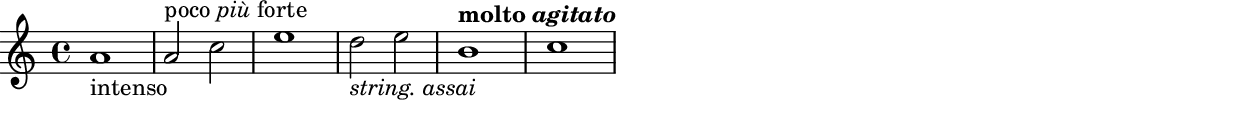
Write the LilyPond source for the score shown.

%% Generated by lilypond-book.py
%% Options: [fragment,indent=0\mm,quote,ragged-right,relative=2]
\include "lilypond-book-preamble.ly"


% ****************************************************************
% Start cut-&-pastable-section
% ****************************************************************



\paper {
  indent = 0\mm
  line-width = 160\mm - 2.0 * 0.4\in
  ragged-right = ##t
  force-assignment = #""
  line-width = #(- line-width (* mm  3.000000))
}

\layout {
  
}



\relative c''
{


% ****************************************************************
% ly snippet contents follows:
% ****************************************************************
\sourcefileline 422
a1-\markup intenso
a2^\markup { poco \italic più forte  }
c e1
d2_\markup { \italic "string. assai" }
e
b1^\markup { \bold { molto \italic  agitato } }
c



% ****************************************************************
% end ly snippet
% ****************************************************************
}
